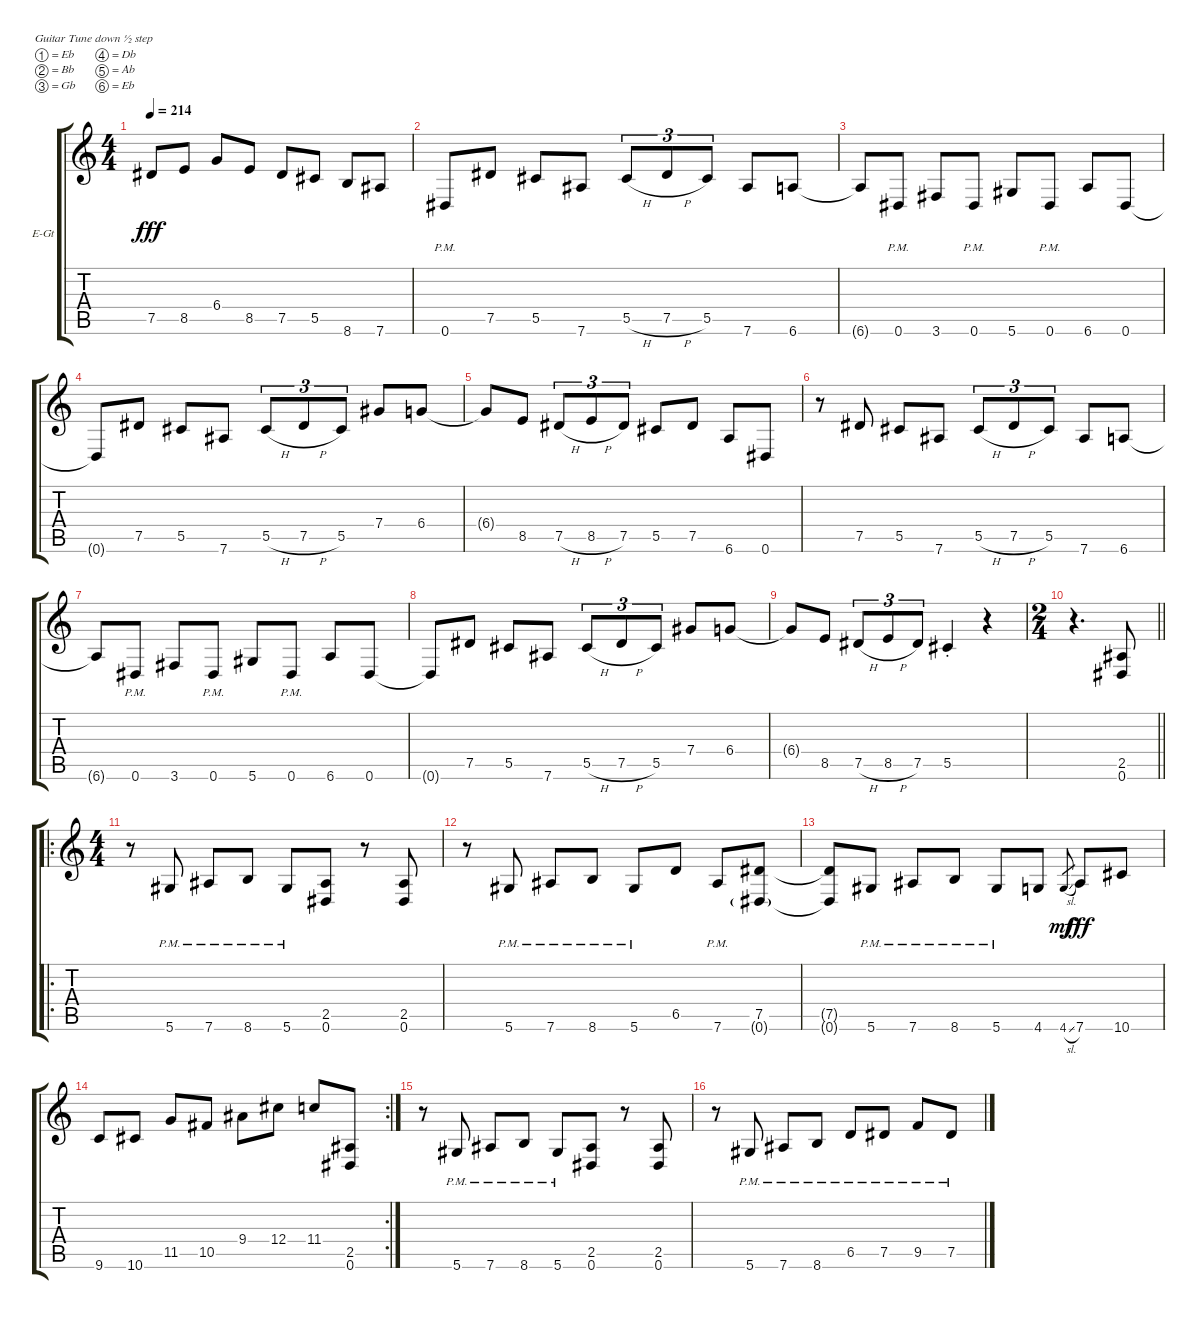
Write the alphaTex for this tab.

\bracketExtendMode groupsimilarinstruments
\firstSystemTrackNameOrientation horizontal
\otherSystemsTrackNameOrientation horizontal
\track ("Luke Hoskin" "E-Gt") {instrument distortionguitar}
\staff {score tabs}
\tuning (Eb4 Bb3 Gb3 Db3 Ab2 Eb2)
\ts (4 4)
\tempo 214
\clef g2
\ks c
7.5.8{dy fff} 8.5.8 6.4.8 8.5.8 7.5.8 5.5.8 8.6.8 7.6.8 |
0.6{pm}.8 7.5.8 5.5.8 7.6.8 5.5{h}.8{tu (3 2)} 7.5{h}.8{tu (3 2)} 5.5.8{tu (3 2)} 7.6.8 6.6.8 |
6.6{t}.8 0.6{pm}.8 3.6.8 0.6{pm}.8 5.6.8 0.6{pm}.8 6.6.8 0.6.8 |
0.6{t}.8 7.5.8 5.5.8 7.6.8 5.5{h}.8{tu (3 2)} 7.5{h}.8{tu (3 2)} 5.5.8{tu (3 2)} 7.4.8 6.4.8 |
6.4{t}.8 8.5.8 7.5{h}.8{tu (3 2)} 8.5{h}.8{tu (3 2)} 7.5.8{tu (3 2)} 5.5.8 7.5.8 6.6.8 0.6.8 |
r.8 7.5.8 5.5.8 7.6.8 5.5{h}.8{tu (3 2)} 7.5{h}.8{tu (3 2)} 5.5.8{tu (3 2)} 7.6.8 6.6.8 |
6.6{t}.8 0.6{pm}.8 3.6.8 0.6{pm}.8 5.6.8 0.6{pm}.8 6.6.8 0.6.8 |
0.6{t}.8 7.5.8 5.5.8 7.6.8 5.5{h}.8{tu (3 2)} 7.5{h}.8{tu (3 2)} 5.5.8{tu (3 2)} 7.4.8 6.4.8 |
6.4{t}.8 8.5.8 7.5{h}.8{tu (3 2)} 8.5{h}.8{tu (3 2)} 7.5.8{tu (3 2)} 5.5{st}.4 r.4 |
\ts (2 4)
\beaming (8 2 2 2 2)
\barLineRight lightlight
r.4{d} (2.5 0.6).8 |
\ro
\ts (4 4)
\beaming (8 2 2 2 2)
r.8 5.6{pm}.8 7.6{pm}.8 8.6{pm}.8 5.6{pm}.8 (2.5 0.6).8 r.8 (2.5 0.6).8 |
r.8 5.6{pm}.8 7.6{pm}.8 8.6{pm}.8 5.6{pm}.8 6.5.8 7.6{pm}.8 (7.5 0.6{g}).8 |
(7.5{t} 0.6{t}).8 5.6{pm}.8 7.6{pm}.8 8.6{pm}.8 5.6{pm}.8 4.6.8 4.6{sl}.8{gr dy mf} 7.6.8{dy fff} 10.6.8 |
\rc 2
9.6.8 10.6.8 11.5.8 10.5.8 9.4.8 12.4.8 11.4.8 (2.5 0.6).8 |
r.8 5.6{pm}.8 7.6{pm}.8 8.6{pm}.8 5.6{pm}.8 (2.5 0.6).8 r.8 (2.5 0.6).8 |
r.8 5.6{pm}.8 7.6{pm}.8 8.6{pm}.8 6.5{pm}.8 7.5{pm}.8 9.5{pm}.8 7.5{pm}.8
